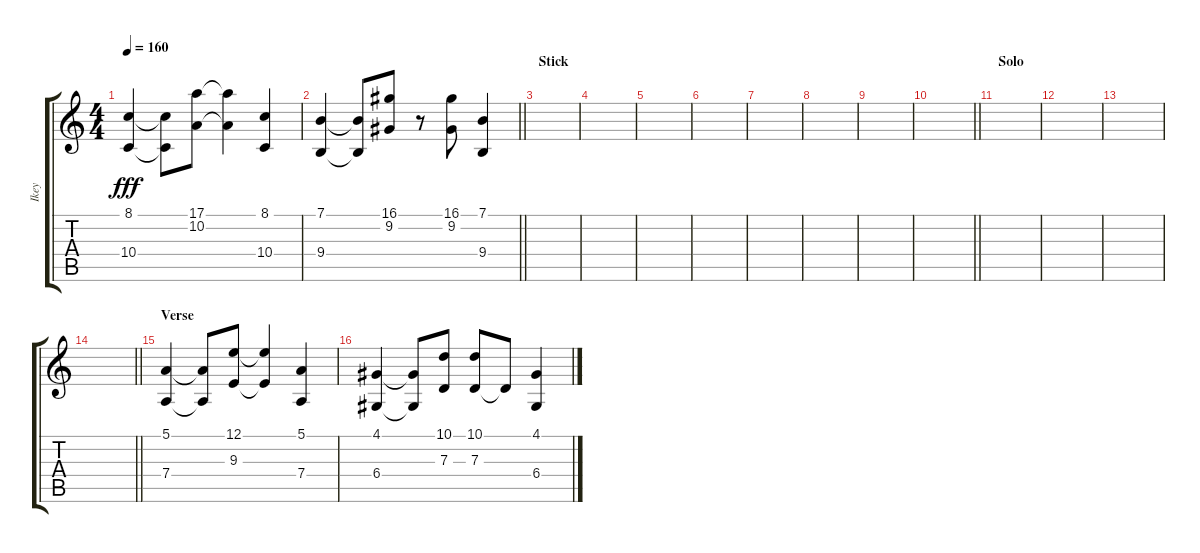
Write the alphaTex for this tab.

\track ("Ikey" "Ikey") {instrument electricgrandpiano}
\staff {score tabs}
\tuning (E4 B3 G3 D3 A2 E2) {hide}
\ts (4 4)
\tempo 160
\clef g2
\ks c
(8.1 10.4).4{dy fff} (8.1{t} 10.4{t}).8 (17.1 10.2).8 (17.1{t} 10.2{t}).4 (8.1 10.4).4 |
\barLineRight lightlight
(7.1 9.4).4 (7.1{t} 9.4{t}).8 (16.1 9.2).8 r.8 (16.1 9.2).8 (7.1 9.4).4 |
\section ("" "Stick")
|
|
|
|
|
|
|
\barLineRight lightlight
|
\section ("" "Solo")
|
|
|
\barLineRight lightlight
|
\section ("" "Verse")
(5.1 7.4).4{volume 13} (5.1{t} 7.4{t}).8 (12.1 9.3).8 (12.1{t} 9.3{t}).4 (5.1 7.4).4 |
(4.1 6.4).4 (4.1{t} 6.4{t}).8 (10.1 7.3).8 (10.1 7.3).8 7.3{t}.8 (4.1 6.4).4
